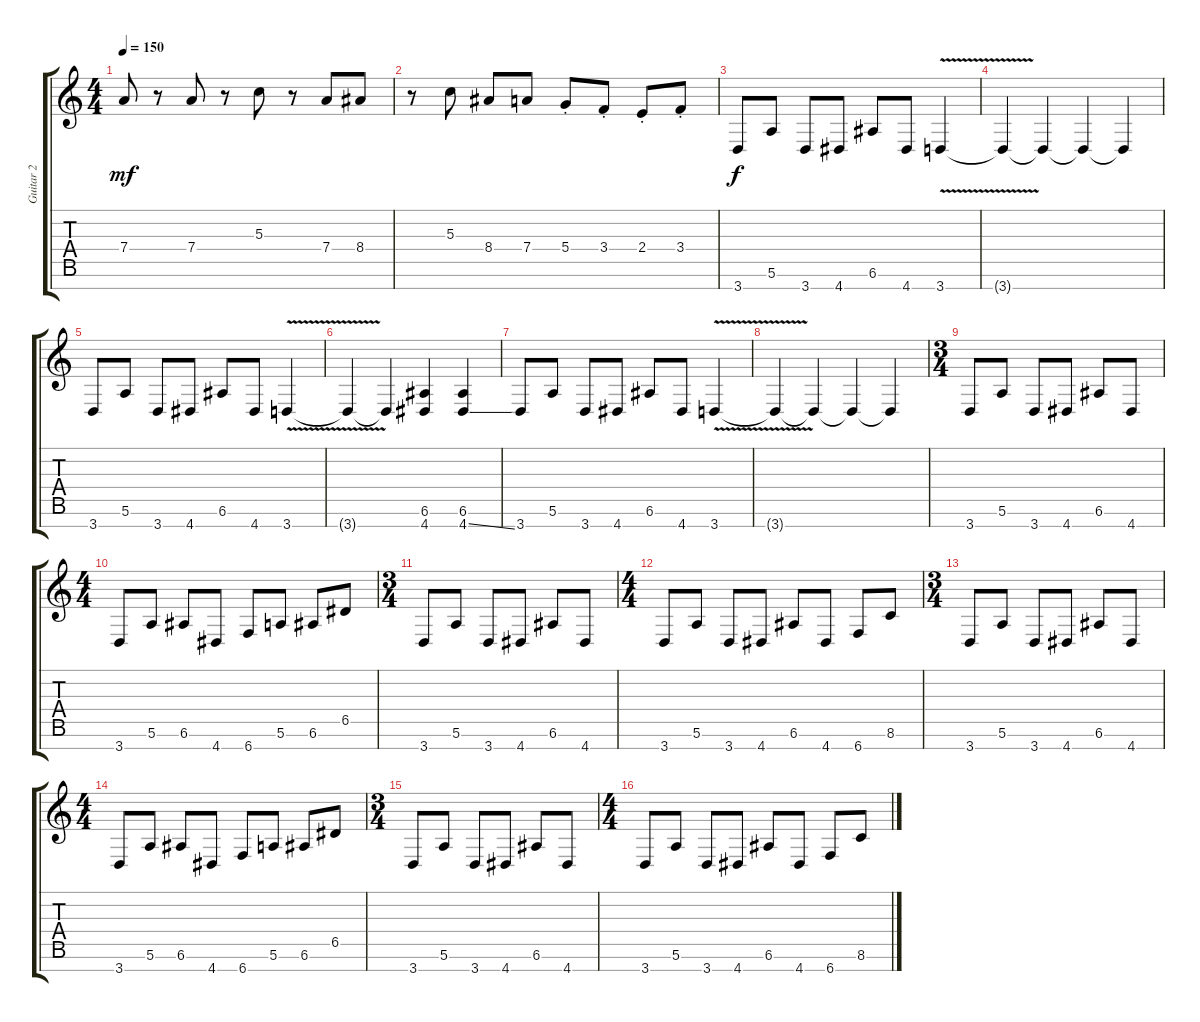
\track ("Guitar 2" "Guitar 2") {instrument distortionguitar}
\staff {score tabs}
\tuning (E4 B3 G3 D3 A2 E2 B1) {hide}
\ts (4 4)
\tempo 150
\clef g2
\ks c
7.4.8{dy mf} r.8 7.4.8 r.8 5.3.8 r.8 7.4.8 8.4.8 |
r.8 5.3.8 8.4.8 7.4.8 5.4{st}.8 3.4{st}.8 2.4{st}.8 3.4{st}.8 |
3.7.8{dy f} 5.6.8 3.7.8 4.7.8 6.6.8 4.7.8 3.7{v}.4 |
3.7{t}.4 3.7{t}.4 3.7{t}.4 3.7{t}.4 |
3.7.8 5.6.8 3.7.8 4.7.8 6.6.8 4.7.8 3.7{v}.4 |
3.7{t}.4 3.7{t}.4 (6.6 4.7).4 (6.6 4.7{ss}).4 |
3.7.8 5.6.8 3.7.8 4.7.8 6.6.8 4.7.8 3.7{v}.4 |
3.7{t}.4 3.7{t}.4 3.7{t}.4 3.7{t}.4 |
\ts (3 4)
3.7.8 5.6.8 3.7.8 4.7.8 6.6.8 4.7.8 |
\ts (4 4)
3.7.8 5.6.8 6.6.8 4.7.8 6.7.8 5.6.8 6.6.8 6.5.8 |
\ts (3 4)
3.7.8 5.6.8 3.7.8 4.7.8 6.6.8 4.7.8 |
\ts (4 4)
3.7.8 5.6.8 3.7.8 4.7.8 6.6.8 4.7.8 6.7.8 8.6.8 |
\ts (3 4)
3.7.8 5.6.8 3.7.8 4.7.8 6.6.8 4.7.8 |
\ts (4 4)
3.7.8 5.6.8 6.6.8 4.7.8 6.7.8 5.6.8 6.6.8 6.5.8 |
\ts (3 4)
3.7.8 5.6.8 3.7.8 4.7.8 6.6.8 4.7.8 |
\ts (4 4)
3.7.8 5.6.8 3.7.8 4.7.8 6.6.8 4.7.8 6.7.8 8.6.8
